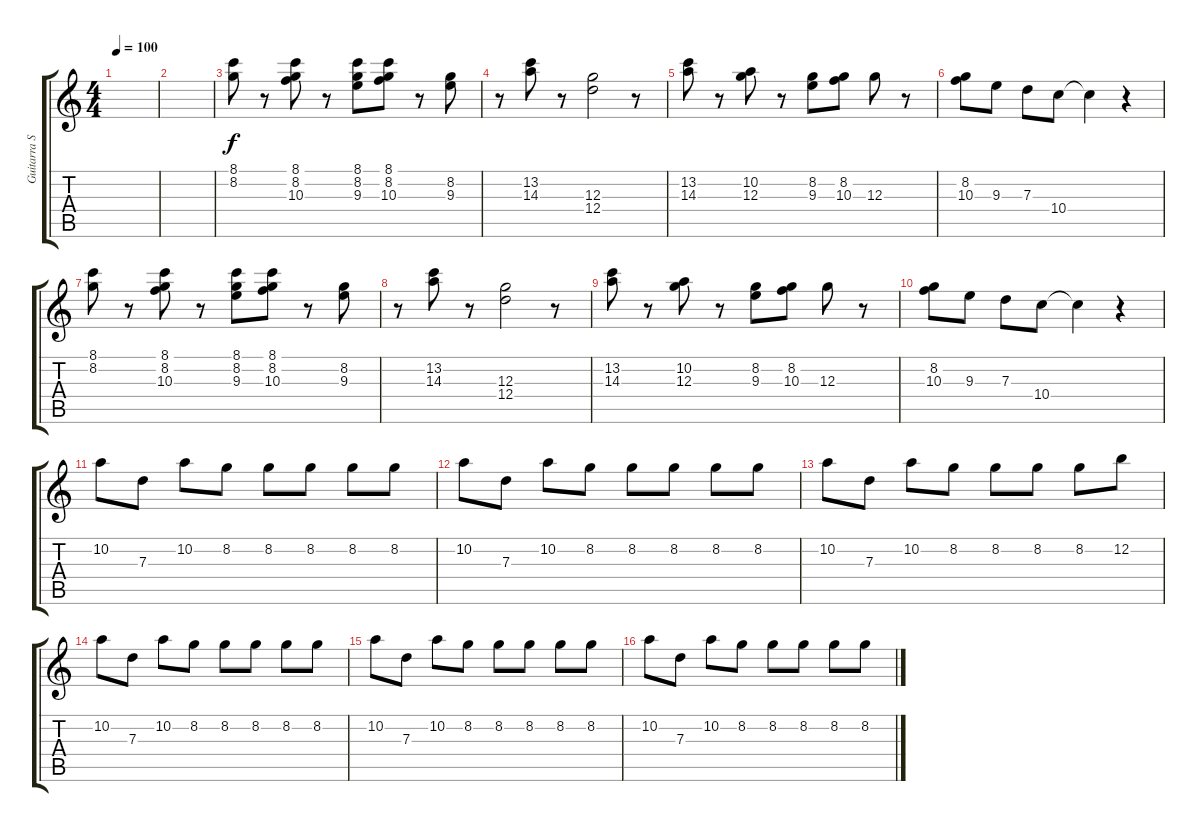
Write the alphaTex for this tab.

\track ("Guitarra Solo" "Guitarra S") {instrument overdrivenguitar}
\staff {score tabs}
\tuning (E4 B3 G3 D3 A2 E2) {hide}
\ts (4 4)
\tempo 100
\clef g2
\ks c
|
|
(8.1 8.2).8 r.8 (8.1 8.2 10.3).8 r.8 (8.1 8.2 9.3).8 (8.1 8.2 10.3).8 r.8 (8.2 9.3).8 |
r.8 (13.2 14.3).8 r.8 (12.3 12.4).2 r.8 |
(13.2 14.3).8 r.8 (10.2 12.3).8 r.8 (8.2 9.3).8 (8.2 10.3).8 12.3.8 r.8 |
(8.2 10.3).8 9.3.8 7.3.8 10.4.8 10.4{t}.4 r.4 |
(8.1 8.2).8 r.8 (8.1 8.2 10.3).8 r.8 (8.1 8.2 9.3).8 (8.1 8.2 10.3).8 r.8 (8.2 9.3).8 |
r.8 (13.2 14.3).8 r.8 (12.3 12.4).2 r.8 |
(13.2 14.3).8 r.8 (10.2 12.3).8 r.8 (8.2 9.3).8 (8.2 10.3).8 12.3.8 r.8 |
(8.2 10.3).8 9.3.8 7.3.8 10.4.8 10.4{t}.4 r.4 |
10.2.8 7.3.8 10.2.8 8.2.8 8.2.8 8.2.8 8.2.8 8.2.8 |
10.2.8 7.3.8 10.2.8 8.2.8 8.2.8 8.2.8 8.2.8 8.2.8 |
10.2.8 7.3.8 10.2.8 8.2.8 8.2.8 8.2.8 8.2.8 12.2.8 |
10.2.8 7.3.8 10.2.8 8.2.8 8.2.8 8.2.8 8.2.8 8.2.8 |
10.2.8 7.3.8 10.2.8 8.2.8 8.2.8 8.2.8 8.2.8 8.2.8 |
10.2.8 7.3.8 10.2.8 8.2.8 8.2.8 8.2.8 8.2.8 8.2.8
